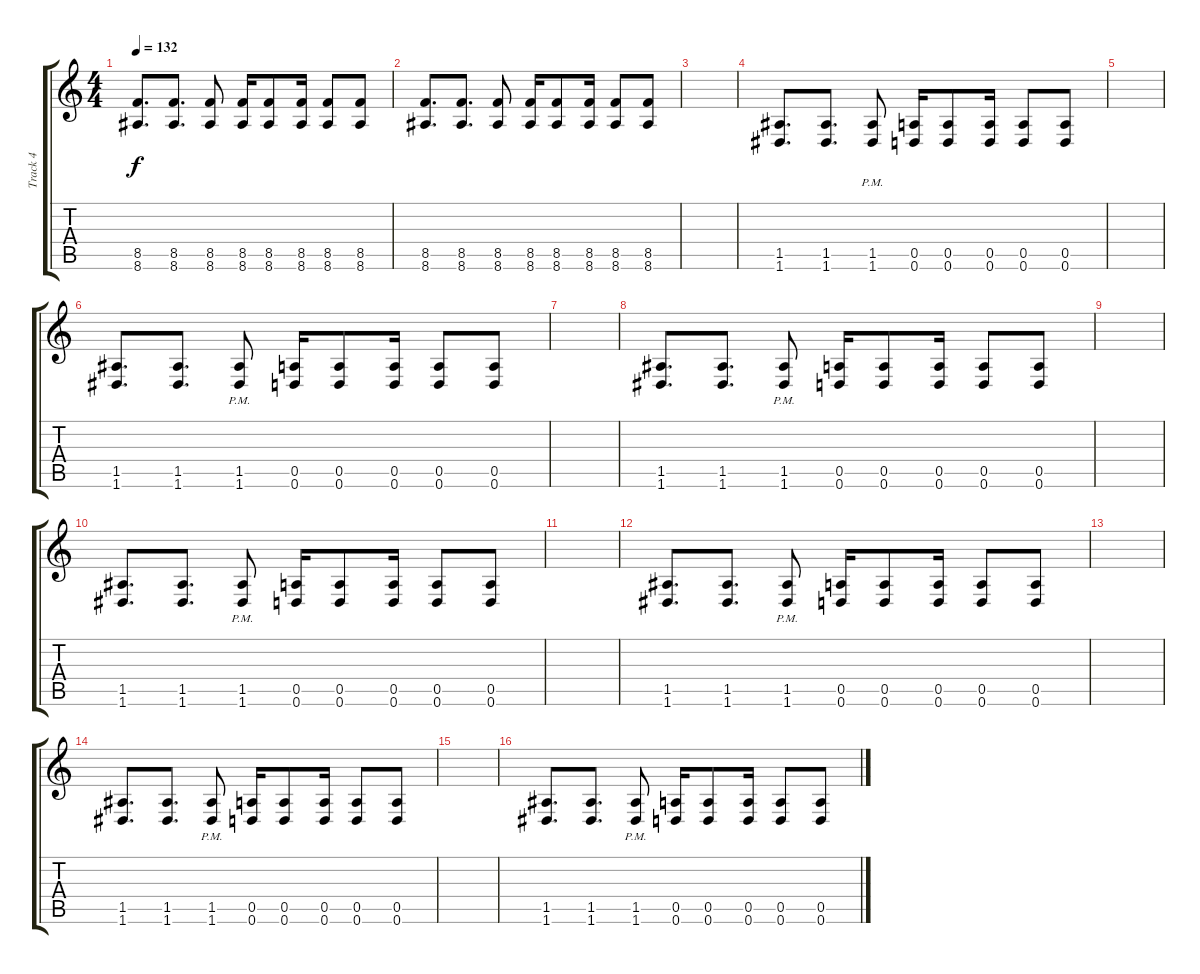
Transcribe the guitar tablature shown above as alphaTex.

\track ("Track 4" "Track 4") {instrument distortionguitar}
\staff {score tabs}
\tuning (E4 B3 G3 D3 A2 D2) {hide}
\ts (4 4)
\tempo 132
\clef g2
\ks c
(8.5 8.6).8{d dy f} (8.5 8.6).8{d} (8.5 8.6).8 (8.5 8.6).16 (8.5 8.6).8 (8.5 8.6).16 (8.5 8.6).8 (8.5 8.6).8 |
(8.5 8.6).8{d} (8.5 8.6).8{d} (8.5 8.6).8 (8.5 8.6).16 (8.5 8.6).8 (8.5 8.6).16 (8.5 8.6).8 (8.5 8.6).8 |
|
(1.5 1.6).8{d} (1.5 1.6).8{d} (1.5{pm} 1.6{pm}).8 (0.5 0.6).16 (0.5 0.6).8 (0.5 0.6).16 (0.5 0.6).8 (0.5 0.6).8 |
|
(1.5 1.6).8{d} (1.5 1.6).8{d} (1.5{pm} 1.6{pm}).8 (0.5 0.6).16 (0.5 0.6).8 (0.5 0.6).16 (0.5 0.6).8 (0.5 0.6).8 |
|
(1.5 1.6).8{d} (1.5 1.6).8{d} (1.5{pm} 1.6{pm}).8 (0.5 0.6).16 (0.5 0.6).8 (0.5 0.6).16 (0.5 0.6).8 (0.5 0.6).8 |
|
(1.5 1.6).8{d} (1.5 1.6).8{d} (1.5{pm} 1.6{pm}).8 (0.5 0.6).16 (0.5 0.6).8 (0.5 0.6).16 (0.5 0.6).8 (0.5 0.6).8 |
|
(1.5 1.6).8{d} (1.5 1.6).8{d} (1.5{pm} 1.6{pm}).8 (0.5 0.6).16 (0.5 0.6).8 (0.5 0.6).16 (0.5 0.6).8 (0.5 0.6).8 |
|
(1.5 1.6).8{d} (1.5 1.6).8{d} (1.5{pm} 1.6{pm}).8 (0.5 0.6).16 (0.5 0.6).8 (0.5 0.6).16 (0.5 0.6).8 (0.5 0.6).8 |
|
(1.5 1.6).8{d} (1.5 1.6).8{d} (1.5{pm} 1.6{pm}).8 (0.5 0.6).16 (0.5 0.6).8 (0.5 0.6).16 (0.5 0.6).8 (0.5 0.6).8
